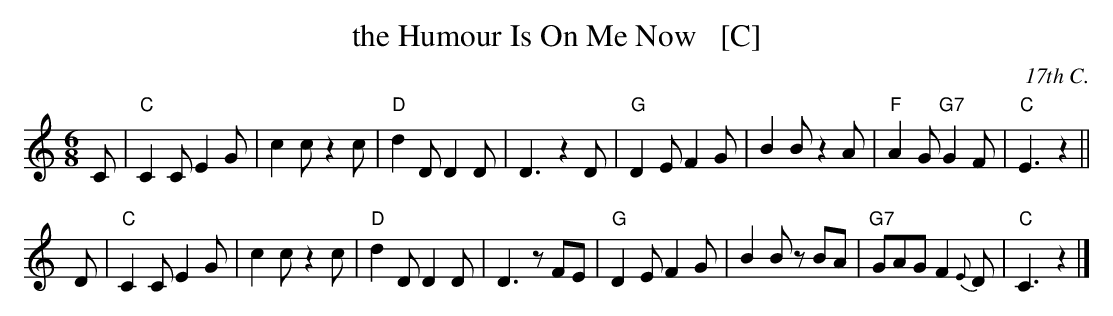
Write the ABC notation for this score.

X:1
T: the Humour Is On Me Now   [C]
O: 17th C.
M: 6/8
L: 1/8
K: C
C | "C"C2C E2G | c2c z2c | "D"d2D D2D | D3 z2D | "G"D2E F2G | B2B z2A | "F"A2G "G7"G2F | "C"E3 z2 ||
D | "C"C2C E2G | c2c z2c | "D"d2D D2D | D3 zFE | "G"D2E F2G | B2B zBA | "G7"GAG F2{E}D | "C"C3 z2 |]
